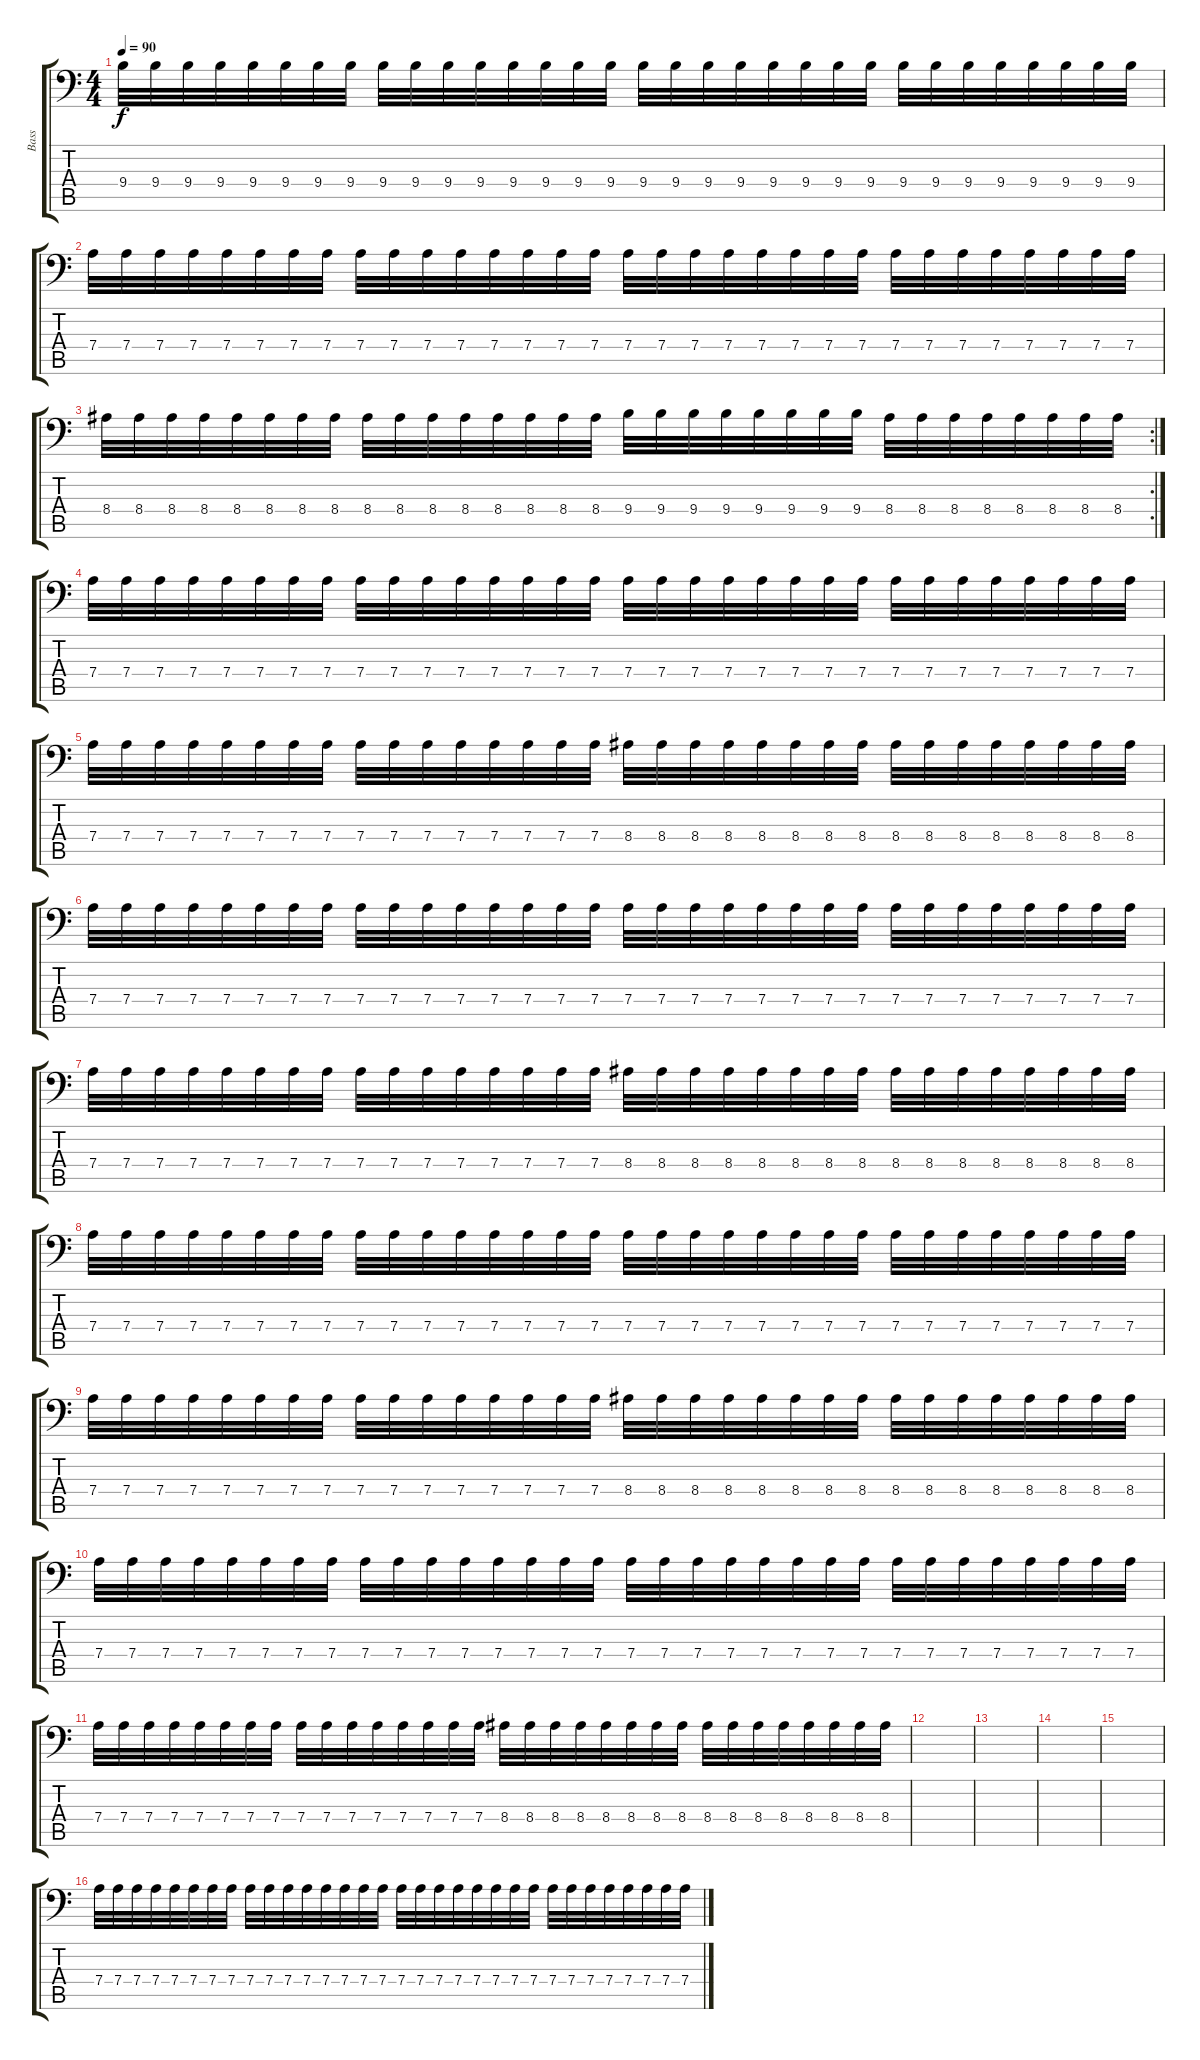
\track ("Bass" "Bass") {instrument overdrivenguitar}
\staff {score tabs}
\tuning (E3 B2 G2 D2 A1 E1) {hide}
\ts (4 4)
\tempo 90
\clef f4
\ks c
9.4.32{dy f} 9.4.32 9.4.32 9.4.32 9.4.32 9.4.32 9.4.32 9.4.32 9.4.32 9.4.32 9.4.32 9.4.32 9.4.32 9.4.32 9.4.32 9.4.32 9.4.32 9.4.32 9.4.32 9.4.32 9.4.32 9.4.32 9.4.32 9.4.32 9.4.32 9.4.32 9.4.32 9.4.32 9.4.32 9.4.32 9.4.32 9.4.32 |
7.4.32 7.4.32 7.4.32 7.4.32 7.4.32 7.4.32 7.4.32 7.4.32 7.4.32 7.4.32 7.4.32 7.4.32 7.4.32 7.4.32 7.4.32 7.4.32 7.4.32 7.4.32 7.4.32 7.4.32 7.4.32 7.4.32 7.4.32 7.4.32 7.4.32 7.4.32 7.4.32 7.4.32 7.4.32 7.4.32 7.4.32 7.4.32 |
\rc 2
8.4.32 8.4.32 8.4.32 8.4.32 8.4.32 8.4.32 8.4.32 8.4.32 8.4.32 8.4.32 8.4.32 8.4.32 8.4.32 8.4.32 8.4.32 8.4.32 9.4.32 9.4.32 9.4.32 9.4.32 9.4.32 9.4.32 9.4.32 9.4.32 8.4.32 8.4.32 8.4.32 8.4.32 8.4.32 8.4.32 8.4.32 8.4.32 |
7.4.32 7.4.32 7.4.32 7.4.32 7.4.32 7.4.32 7.4.32 7.4.32 7.4.32 7.4.32 7.4.32 7.4.32 7.4.32 7.4.32 7.4.32 7.4.32 7.4.32 7.4.32 7.4.32 7.4.32 7.4.32 7.4.32 7.4.32 7.4.32 7.4.32 7.4.32 7.4.32 7.4.32 7.4.32 7.4.32 7.4.32 7.4.32 |
7.4.32 7.4.32 7.4.32 7.4.32 7.4.32 7.4.32 7.4.32 7.4.32 7.4.32 7.4.32 7.4.32 7.4.32 7.4.32 7.4.32 7.4.32 7.4.32 8.4.32 8.4.32 8.4.32 8.4.32 8.4.32 8.4.32 8.4.32 8.4.32 8.4.32 8.4.32 8.4.32 8.4.32 8.4.32 8.4.32 8.4.32 8.4.32 |
7.4.32 7.4.32 7.4.32 7.4.32 7.4.32 7.4.32 7.4.32 7.4.32 7.4.32 7.4.32 7.4.32 7.4.32 7.4.32 7.4.32 7.4.32 7.4.32 7.4.32 7.4.32 7.4.32 7.4.32 7.4.32 7.4.32 7.4.32 7.4.32 7.4.32 7.4.32 7.4.32 7.4.32 7.4.32 7.4.32 7.4.32 7.4.32 |
7.4.32 7.4.32 7.4.32 7.4.32 7.4.32 7.4.32 7.4.32 7.4.32 7.4.32 7.4.32 7.4.32 7.4.32 7.4.32 7.4.32 7.4.32 7.4.32 8.4.32 8.4.32 8.4.32 8.4.32 8.4.32 8.4.32 8.4.32 8.4.32 8.4.32 8.4.32 8.4.32 8.4.32 8.4.32 8.4.32 8.4.32 8.4.32 |
7.4.32 7.4.32 7.4.32 7.4.32 7.4.32 7.4.32 7.4.32 7.4.32 7.4.32 7.4.32 7.4.32 7.4.32 7.4.32 7.4.32 7.4.32 7.4.32 7.4.32 7.4.32 7.4.32 7.4.32 7.4.32 7.4.32 7.4.32 7.4.32 7.4.32 7.4.32 7.4.32 7.4.32 7.4.32 7.4.32 7.4.32 7.4.32 |
7.4.32 7.4.32 7.4.32 7.4.32 7.4.32 7.4.32 7.4.32 7.4.32 7.4.32 7.4.32 7.4.32 7.4.32 7.4.32 7.4.32 7.4.32 7.4.32 8.4.32 8.4.32 8.4.32 8.4.32 8.4.32 8.4.32 8.4.32 8.4.32 8.4.32 8.4.32 8.4.32 8.4.32 8.4.32 8.4.32 8.4.32 8.4.32 |
7.4.32 7.4.32 7.4.32 7.4.32 7.4.32 7.4.32 7.4.32 7.4.32 7.4.32 7.4.32 7.4.32 7.4.32 7.4.32 7.4.32 7.4.32 7.4.32 7.4.32 7.4.32 7.4.32 7.4.32 7.4.32 7.4.32 7.4.32 7.4.32 7.4.32 7.4.32 7.4.32 7.4.32 7.4.32 7.4.32 7.4.32 7.4.32 |
7.4.32 7.4.32 7.4.32 7.4.32 7.4.32 7.4.32 7.4.32 7.4.32 7.4.32 7.4.32 7.4.32 7.4.32 7.4.32 7.4.32 7.4.32 7.4.32 8.4.32 8.4.32 8.4.32 8.4.32 8.4.32 8.4.32 8.4.32 8.4.32 8.4.32 8.4.32 8.4.32 8.4.32 8.4.32 8.4.32 8.4.32 8.4.32 |
|
|
|
|
7.4.32 7.4.32 7.4.32 7.4.32 7.4.32 7.4.32 7.4.32 7.4.32 7.4.32 7.4.32 7.4.32 7.4.32 7.4.32 7.4.32 7.4.32 7.4.32 7.4.32 7.4.32 7.4.32 7.4.32 7.4.32 7.4.32 7.4.32 7.4.32 7.4.32 7.4.32 7.4.32 7.4.32 7.4.32 7.4.32 7.4.32 7.4.32
